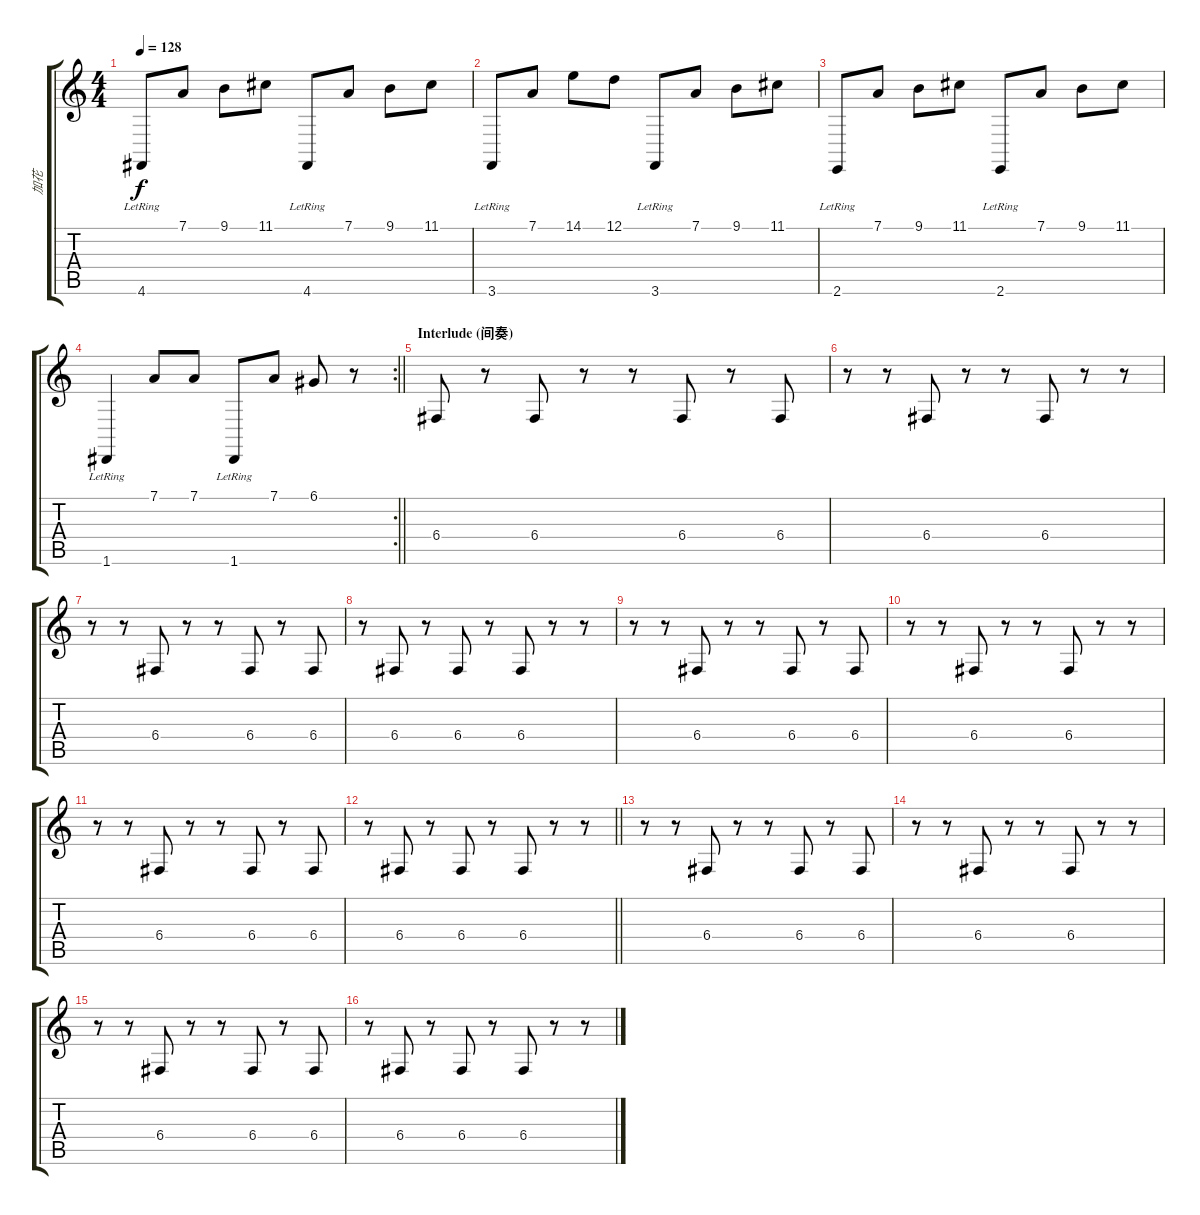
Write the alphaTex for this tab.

\track ("加花" "加花") {instrument acousticgrandpiano}
\staff {score tabs}
\tuning (D4 A3 F3 C3 G2 D2) {hide}
\ts (4 4)
\tempo 128
\clef g2
\ks c
4.6{lr}.8{dy f} 7.1.8 9.1.8 11.1.8 4.6{lr}.8 7.1.8 9.1.8 11.1.8 |
3.6{lr}.8 7.1.8 14.1.8 12.1.8 3.6{lr}.8 7.1.8 9.1.8 11.1.8 |
2.6{lr}.8 7.1.8 9.1.8 11.1.8 2.6{lr}.8 7.1.8 9.1.8 11.1.8 |
\rc 2
\barLineRight lightlight
1.6{lr}.4 7.1.8 7.1.8 1.6{lr}.8 7.1.8 6.1.8 r.8 |
\section ("" "Interlude (间奏)")
6.4.8{volume 10} r.8 6.4.8 r.8 r.8 6.4.8 r.8 6.4.8 |
r.8 r.8 6.4.8 r.8 r.8 6.4.8 r.8 r.8 |
r.8 r.8 6.4.8 r.8 r.8 6.4.8 r.8 6.4.8 |
r.8 6.4.8 r.8 6.4.8 r.8 6.4.8 r.8 r.8 |
r.8 r.8 6.4.8 r.8 r.8 6.4.8 r.8 6.4.8 |
r.8 r.8 6.4.8 r.8 r.8 6.4.8 r.8 r.8 |
r.8 r.8 6.4.8 r.8 r.8 6.4.8 r.8 6.4.8 |
\barLineRight lightlight
r.8 6.4.8 r.8 6.4.8 r.8 6.4.8 r.8 r.8 |
r.8 r.8 6.4.8 r.8 r.8 6.4.8 r.8 6.4.8 |
r.8 r.8 6.4.8 r.8 r.8 6.4.8 r.8 r.8 |
r.8 r.8 6.4.8 r.8 r.8 6.4.8 r.8 6.4.8 |
r.8 6.4.8 r.8 6.4.8 r.8 6.4.8 r.8 r.8
